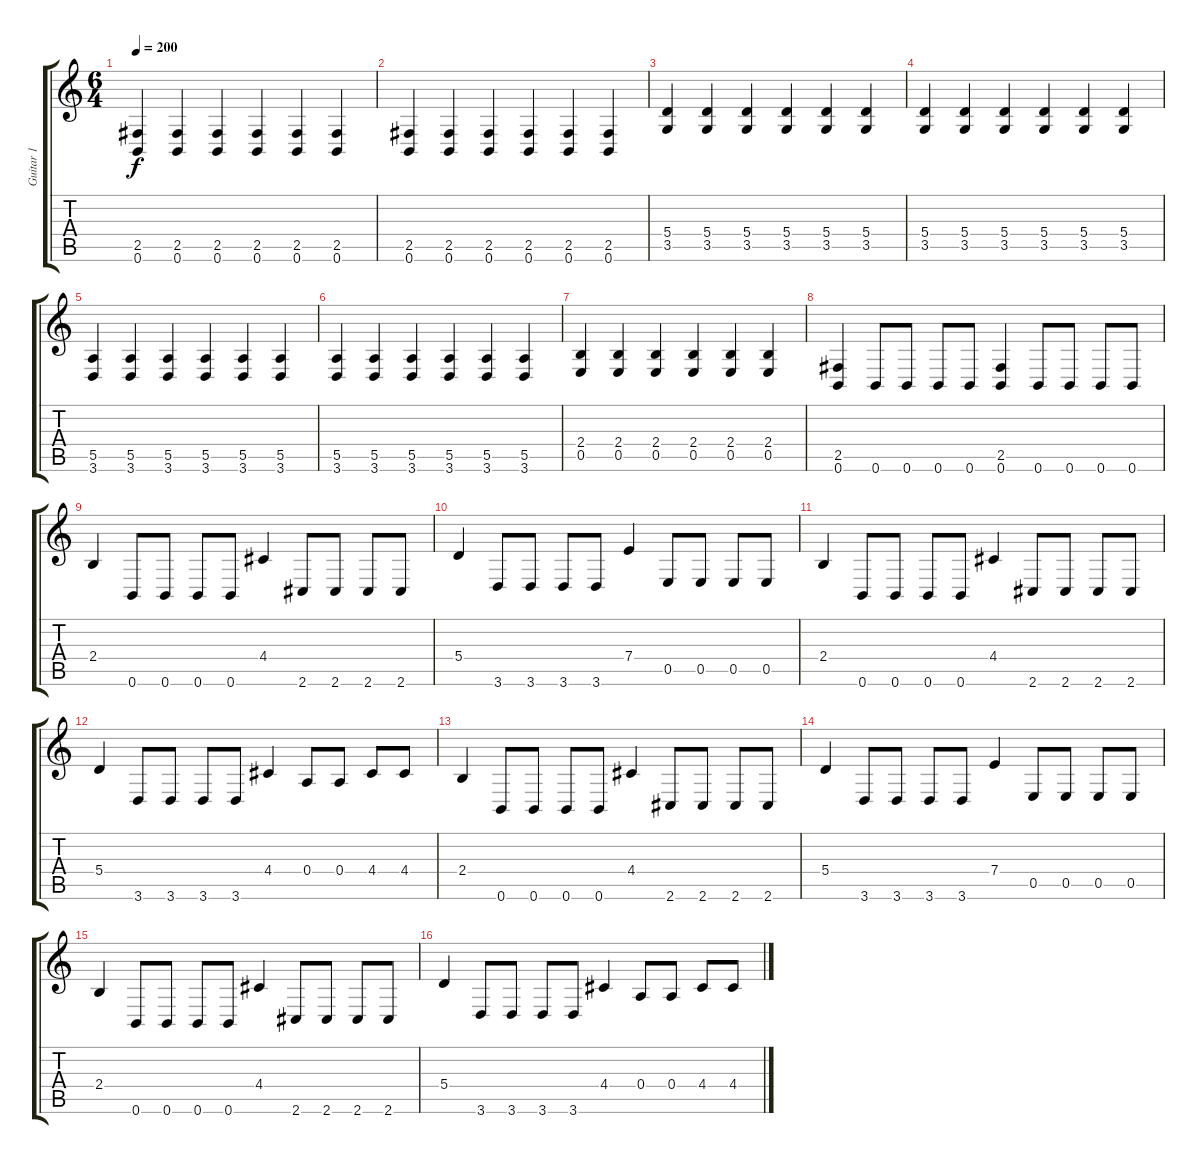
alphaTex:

\track ("Guitar 1" "Guitar 1") {instrument distortionguitar}
\staff {score tabs}
\tuning (B3 G3 D3 A2 E2 B1) {hide}
\ts (6 4)
\tempo 200
\clef g2
\ks c
(2.5 0.6).4{dy f} (2.5 0.6).4 (2.5 0.6).4 (2.5 0.6).4 (2.5 0.6).4 (2.5 0.6).4 |
(2.5 0.6).4 (2.5 0.6).4 (2.5 0.6).4 (2.5 0.6).4 (2.5 0.6).4 (2.5 0.6).4 |
(5.4 3.5).4 (5.4 3.5).4 (5.4 3.5).4 (5.4 3.5).4 (5.4 3.5).4 (5.4 3.5).4 |
(5.4 3.5).4 (5.4 3.5).4 (5.4 3.5).4 (5.4 3.5).4 (5.4 3.5).4 (5.4 3.5).4 |
(5.5 3.6).4 (5.5 3.6).4 (5.5 3.6).4 (5.5 3.6).4 (5.5 3.6).4 (5.5 3.6).4 |
(5.5 3.6).4 (5.5 3.6).4 (5.5 3.6).4 (5.5 3.6).4 (5.5 3.6).4 (5.5 3.6).4 |
(2.4 0.5).4 (2.4 0.5).4 (2.4 0.5).4 (2.4 0.5).4 (2.4 0.5).4 (2.4 0.5).4 |
(2.5 0.6).4 0.6.8 0.6.8 0.6.8 0.6.8 (2.5 0.6).4 0.6.8 0.6.8 0.6.8 0.6.8 |
2.4.4 0.6.8 0.6.8 0.6.8 0.6.8 4.4.4 2.6.8 2.6.8 2.6.8 2.6.8 |
5.4.4 3.6.8 3.6.8 3.6.8 3.6.8 7.4.4 0.5.8 0.5.8 0.5.8 0.5.8 |
2.4.4 0.6.8 0.6.8 0.6.8 0.6.8 4.4.4 2.6.8 2.6.8 2.6.8 2.6.8 |
5.4.4 3.6.8 3.6.8 3.6.8 3.6.8 4.4.4 0.4.8 0.4.8 4.4.8 4.4.8 |
2.4.4 0.6.8 0.6.8 0.6.8 0.6.8 4.4.4 2.6.8 2.6.8 2.6.8 2.6.8 |
5.4.4 3.6.8 3.6.8 3.6.8 3.6.8 7.4.4 0.5.8 0.5.8 0.5.8 0.5.8 |
2.4.4 0.6.8 0.6.8 0.6.8 0.6.8 4.4.4 2.6.8 2.6.8 2.6.8 2.6.8 |
5.4.4 3.6.8 3.6.8 3.6.8 3.6.8 4.4.4 0.4.8 0.4.8 4.4.8 4.4.8
